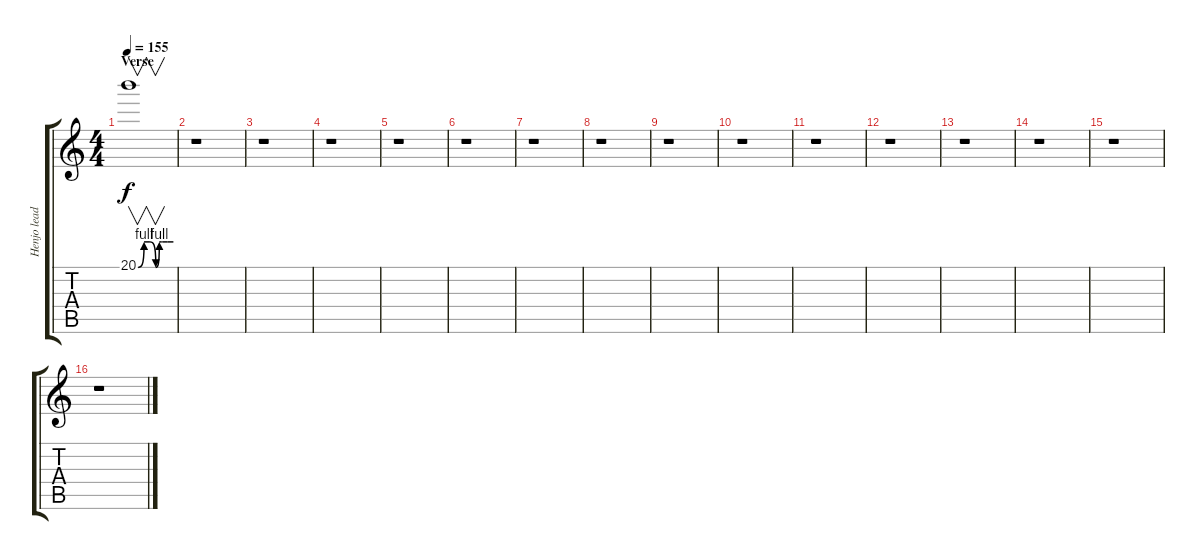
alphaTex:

\track ("Henjo lead" "Henjo lead") {instrument distortionguitar}
\staff {score tabs}
\tuning (Eb4 Bb3 Gb3 Db3 Ab2 Eb2) {hide}
\ts (4 4)
\section ("" "Verse")
\tempo 155
\clef g2
\ks c
20.1{be (custom 0 0 10 4 20 4 30 0 36 4 40 4 42 4 50 4 60 4)}.1{v dy f} |
r.1 |
r.1 |
r.1 |
r.1 |
r.1 |
r.1 |
r.1 |
r.1 |
r.1 |
r.1 |
r.1 |
r.1 |
r.1 |
r.1 |
r.1
